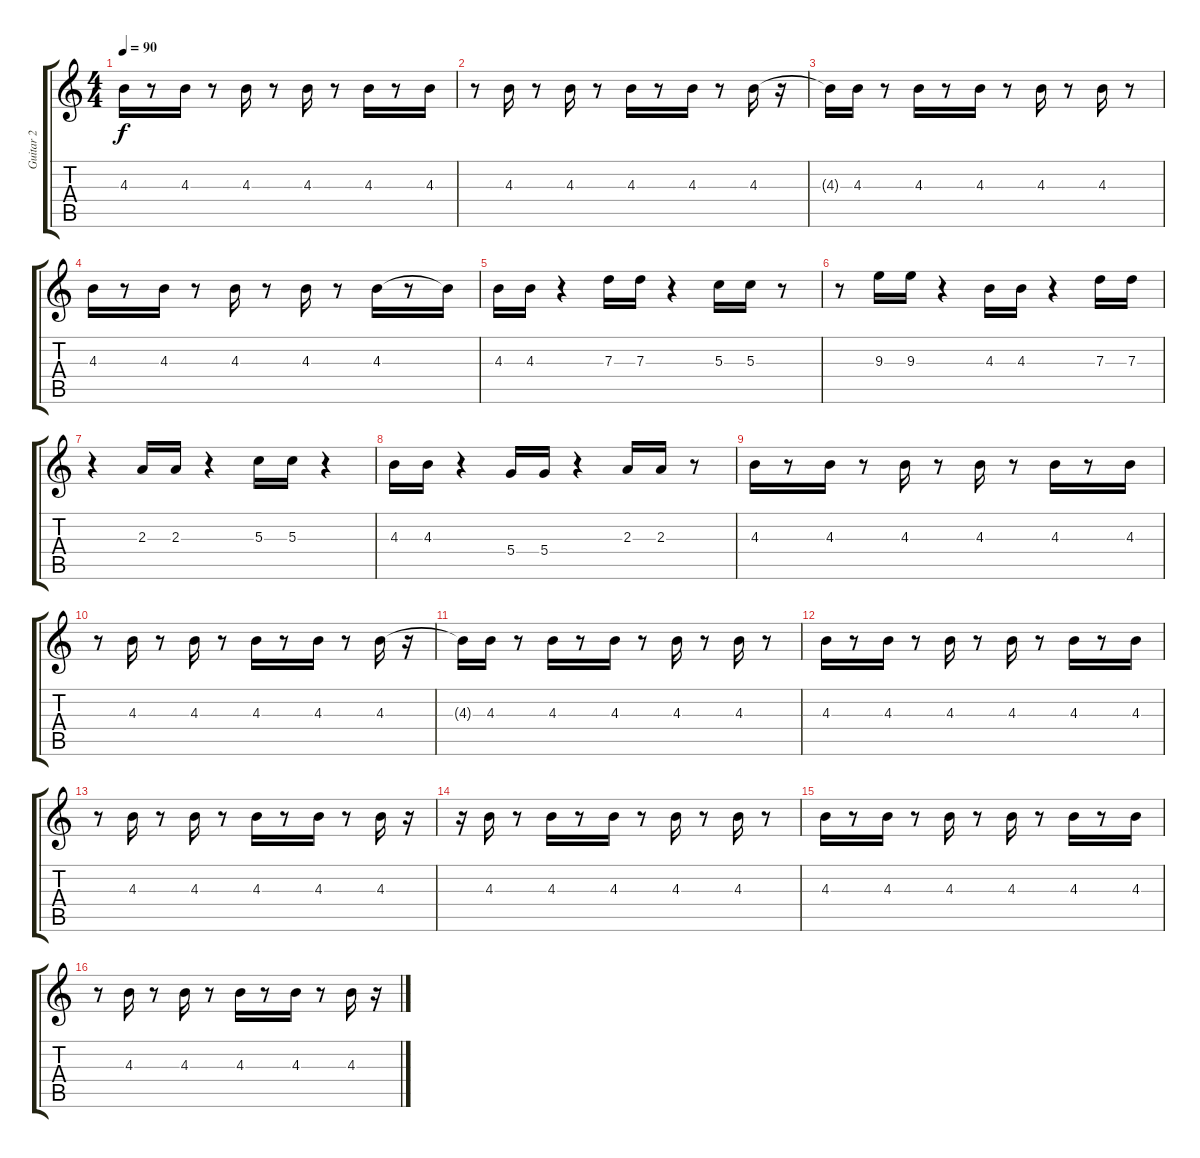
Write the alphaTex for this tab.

\track ("Guitar 2" "Guitar 2") {instrument distortionguitar}
\staff {score tabs}
\tuning (E4 B3 G3 D3 A2 D2) {hide}
\ts (4 4)
\tempo 90
\clef g2
\ks c
4.3.16{dy f} r.8 4.3.16 r.8 4.3.16 r.8 4.3.16 r.8 4.3.16 r.8 4.3.16 |
r.8 4.3.16 r.8 4.3.16 r.8 4.3.16 r.8 4.3.16 r.8 4.3.16 r.16 |
4.3{t}.16 4.3.16 r.8 4.3.16 r.8 4.3.16 r.8 4.3.16 r.8 4.3.16 r.8 |
4.3.16 r.8 4.3.16 r.8 4.3.16 r.8 4.3.16 r.8 4.3.16 r.8 4.3{t}.16 |
4.3.16{volume 12 instrument distortionguitar} 4.3.16 r.4 7.3.16 7.3.16 r.4 5.3.16 5.3.16 r.8 |
r.8 9.3.16 9.3.16 r.4 4.3.16 4.3.16 r.4 7.3.16 7.3.16 |
r.4 2.3.16 2.3.16 r.4 5.3.16 5.3.16 r.4 |
4.3.16 4.3.16 r.4 5.4.16 5.4.16 r.4 2.3.16 2.3.16 r.8 |
4.3.16 r.8 4.3.16 r.8 4.3.16 r.8 4.3.16 r.8 4.3.16 r.8 4.3.16 |
r.8 4.3.16 r.8 4.3.16 r.8 4.3.16 r.8 4.3.16 r.8 4.3.16 r.16 |
4.3{t}.16 4.3.16 r.8 4.3.16 r.8 4.3.16 r.8 4.3.16 r.8 4.3.16 r.8 |
4.3.16 r.8 4.3.16 r.8 4.3.16 r.8 4.3.16 r.8 4.3.16 r.8 4.3.16 |
r.8 4.3.16 r.8 4.3.16 r.8 4.3.16 r.8 4.3.16 r.8 4.3.16 r.16 |
r.16 4.3.16 r.8 4.3.16 r.8 4.3.16 r.8 4.3.16 r.8 4.3.16 r.8 |
4.3.16 r.8 4.3.16 r.8 4.3.16 r.8 4.3.16 r.8 4.3.16 r.8 4.3.16 |
r.8 4.3.16 r.8 4.3.16 r.8 4.3.16 r.8 4.3.16 r.8 4.3.16 r.16
